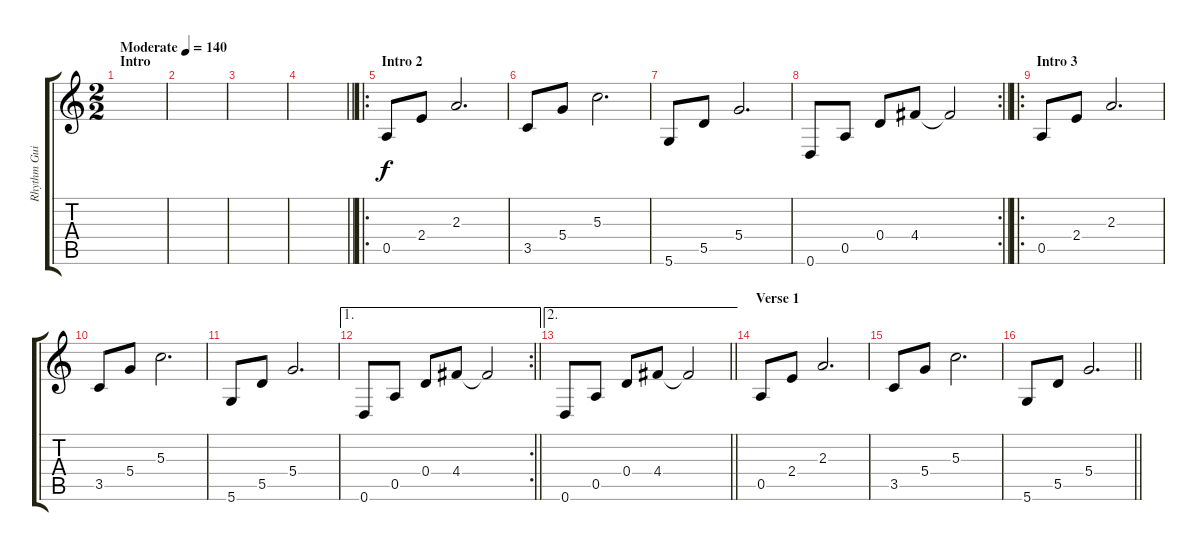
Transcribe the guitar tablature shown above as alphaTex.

\track ("Rhythm Guitar" "Rhythm Gui") {instrument acousticguitarsteel}
\staff {score tabs}
\tuning (E4 B3 G3 D3 A2 D2) {hide}
\ts (2 2)
\section ("" "Intro")
\tempo (140 "Moderate")
\clef g2
\ks c
|
|
|
\barLineRight lightlight
|
\ro
\section ("" "Intro 2")
0.5.8 2.4.8 2.3.2{d} |
3.5.8 5.4.8 5.3.2{d} |
5.6.8 5.5.8 5.4.2{d} |
\rc 2
\barLineRight lightlight
0.6.8 0.5.8 0.4.8 4.4.8 4.4{t}.2 |
\ro
\section ("" "Intro 3")
0.5.8 2.4.8 2.3.2{d} |
3.5.8 5.4.8 5.3.2{d} |
5.6.8 5.5.8 5.4.2{d} |
\ae 1
\rc 2
\barLineRight lightlight
0.6.8 0.5.8 0.4.8 4.4.8 4.4{t}.2 |
\ae 2
\barLineRight lightlight
0.6.8 0.5.8 0.4.8 4.4.8 4.4{t}.2 |
\section ("" "Verse 1")
0.5.8 2.4.8 2.3.2{d} |
3.5.8 5.4.8 5.3.2{d} |
\barLineRight lightlight
5.6.8 5.5.8 5.4.2{d}
